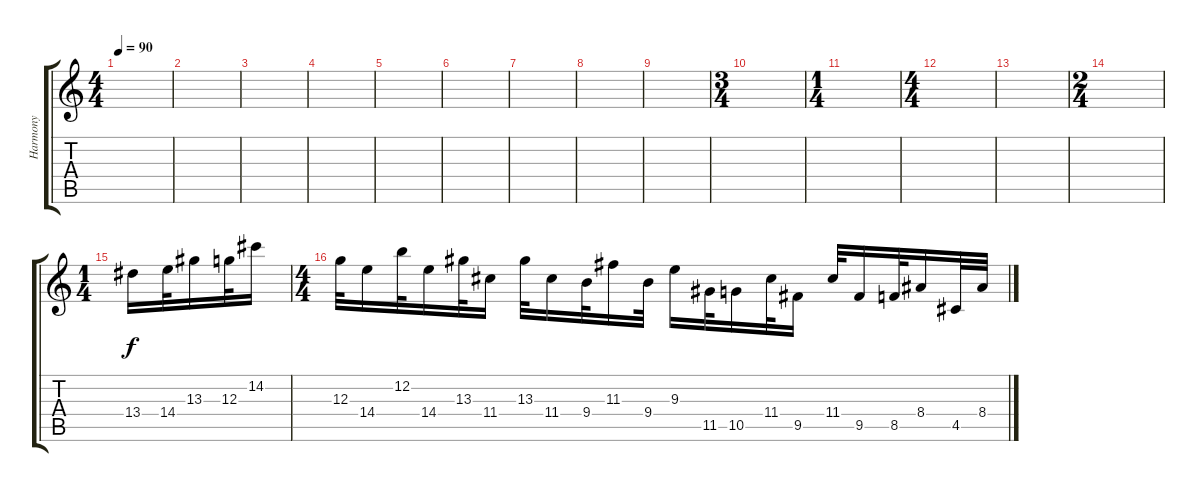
\track ("Harmony" "Harmony") {instrument distortionguitar}
\staff {score tabs}
\tuning (E4 B3 G3 D3 A2 E2) {hide}
\ts (4 4)
\tempo 90
\clef g2
\ks c
|
|
|
|
|
|
|
|
|
\ts (3 4)
|
\ts (1 4)
|
\ts (4 4)
|
|
\ts (2 4)
|
\ts (1 4)
13.4.16 14.4.32 13.3.16 12.3.32 14.2.16 |
\ts (4 4)
12.3.32 14.4.16 12.2.32 14.4.16 13.3.32 11.4.16 13.3.32 11.4.16 9.4.32 11.3.16 9.4.32 9.3.16 11.5.32 10.5.16 11.4.32 9.5.16 11.4.32 9.5.16 8.5.32 8.4.16 4.5.32 8.4.32
